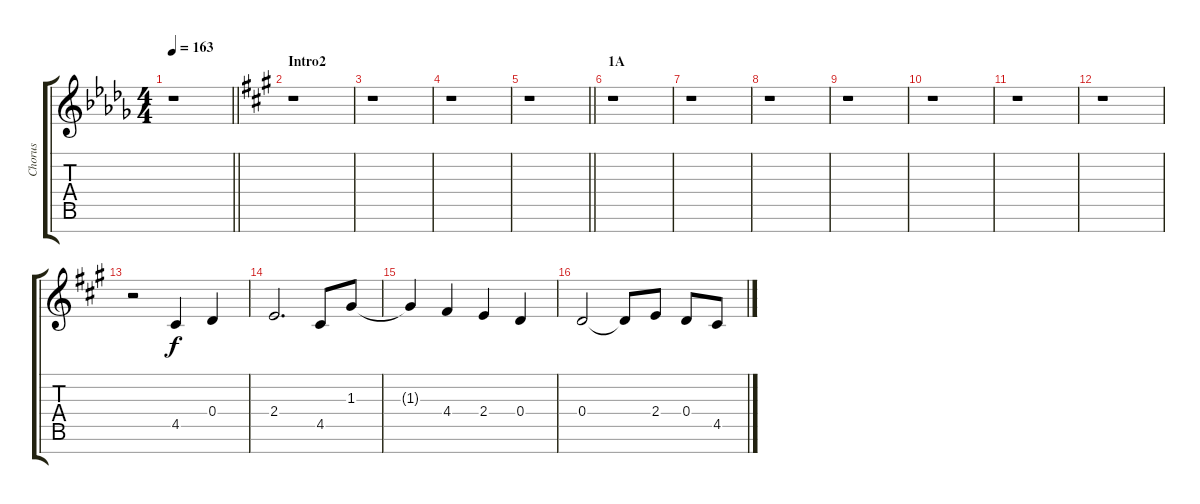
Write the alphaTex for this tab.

\track ("Chorus" "Chorus") {instrument voiceoohs}
\staff {score tabs}
\tuning (E5 B4 G4 D4 A3 E3 B2) {hide}
\ts (4 4)
\tempo 163
\clef g2
\barLineRight lightlight
\ks db
r.1{dy f} |
\section ("" "Intro2")
\ks a
r.1 |
r.1 |
r.1 |
\barLineRight lightlight
r.1 |
\section ("" "1A")
r.1 |
r.1 |
r.1 |
r.1 |
r.1 |
r.1 |
r.1 |
r.2 4.5.4 0.4.4 |
2.4.2{d} 4.5.8 1.3.8 |
1.3{t}.4 4.4.4 2.4.4 0.4.4 |
0.4.2 0.4{t}.8 2.4.8 0.4.8 4.5.8
